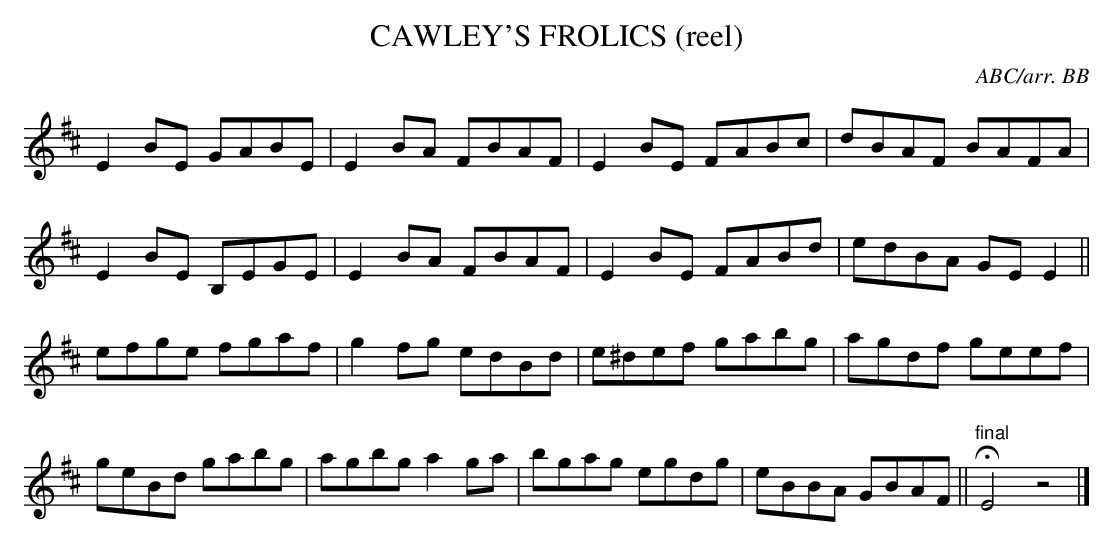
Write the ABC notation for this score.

X:1
T:CAWLEY'S FROLICS (reel)\
C:ABC/arr. BB\
M:C\
K:Edor\
E2BE GABE|E2BA FBAF|E2BE FABc|dBAF BAFA|\
E2BE B,EGE|E2BA FBAF|E2BE FABd|edBA GEE2 ||\
efge fgaf|g2fg edBd|e^def gabg|agdf geef|\
geBd gabg|agbg a2ga|bgag egdg|eBBA GBAF||"final"HE4z4|]\
\
\
\
\
